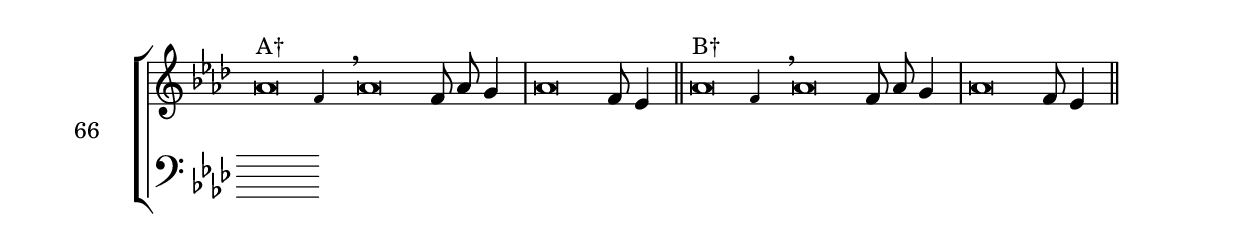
\version "2.18.2"
\version "2.18.2"

divisioMinima = {
    \bar ""
    \once \override BreathingSign.stencil = #ly:breathing-sign::divisio-minima
    \once \override BreathingSign.Y-offset = #0
    \breathe
}

dm = {
    \bar ""
    \once \override BreathingSign.stencil = #ly:breathing-sign::divisio-maior
    \once \override BreathingSign.Y-offset = #0
    \breathe
}
divisioMaxima = {
    \bar ""
    \once \override BreathingSign.stencil = #ly:breathing-sign::divisio-maxima
    \once \override BreathingSign.Y-offset = #0
    \breathe
}

fi = { \bar "||" }
ll = { \once \override LyricText.self-alignment-X = #LEFT }
sm = { \set melismaBusyProperties = #'() }
usm = { \unset melismaBusyProperties }

global = {
    \key aes \major
    \cadenzaOn
    \set tieWaitForNote = ##t
    \autoBeamOff
    %\hide Staff.Stem
}

sopranoOneFlex = { \afterGrace aes'\breve^"A†" f'4 \breathe aes'\breve f'8 aes'
g'4 \bar "|" aes'\breve f'8 ees'4 \bar "||"  }
sopranoOne = { aes'\breve^"A" f'8 aes' g'4 \bar "|" aes'\breve f'8 ees'4 \bar "||" }
sopranoTwoFlex = { \afterGrace aes'\breve^"B†" f'4 \breathe aes'\breve f'8 aes' g'4 \bar "|" aes'\breve f'8 ees'4 \bar "||" }
sopranoTwo = { aes'\breve^"B" f'8 aes' g'4 \bar "|" aes'\breve f'8 ees'4 \bar "||" }

altoOneFlex = {}
altoOne = {}
altoTwoFlex = {}
altoTwo = {}

tenorOneFlex = {}
tenorOne = {}
tenorTwoFlex = {}
tenorTwo = {}

bassOneFlex = {}
bassOne = {}
bassTwoFlex = {}
bassTwo = {}


sopMusic = {
    \global
    \voiceOne
    \sopranoOneFlex
    \sopranoTwoFlex
}
altoMusic = {
    \global
    \voiceTwo
    \altoOneFlex
    \altoTwoFlex
}
tenorMusic = {
    \global
    \voiceOne
    \tenorOneFlex
    \tenorTwoFlex
}
bassMusic = {
    \global
    \voiceTwo
    \bassOneFlex
    \bassTwoFlex
}

\score {

    \header {
        %piece = \markup { \fontsize #2 \bold "LBI_3a" }
    }
    <<
        \transpose e e {



            \new ChoirStaff \with { instrumentName = #"66" } % LBI_9A
            <<
                \new Staff ="up"
                <<
                    \clef treble
                    \accidentalStyle forget
                    \new Voice = "Soprano" \sopMusic
                    \new Voice = "Alto" \altoMusic
                >>
                \new Staff ="down"
                <<
                    \clef bass
                    \accidentalStyle forget
                    \new Voice = "Tenor" \tenorMusic
                    \new Voice = "Bass" \bassMusic
                >>
            >>
        }
    >>

    \layout 
    { 
        ragged-last = ##t
        \context 
        { 
            \Staff 
            \remove Time_signature_engraver 
        } 

    } 

}
